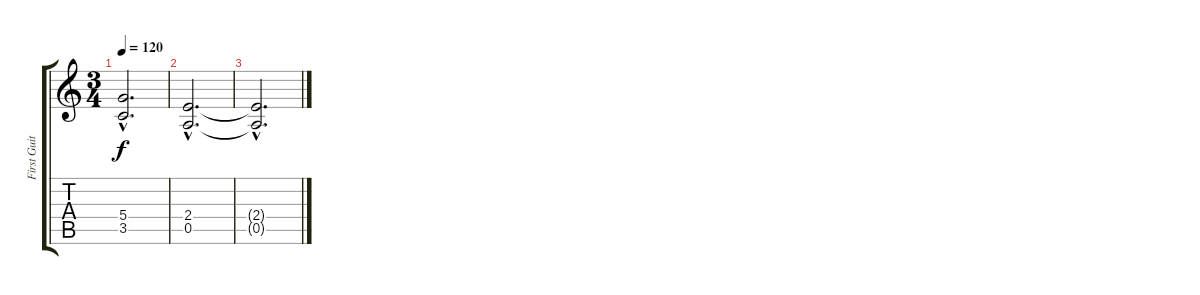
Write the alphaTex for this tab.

\track ("First Guitar" "First Guit") {instrument overdrivenguitar}
\staff {score tabs}
\tuning (E4 B3 G3 D3 A2 E2) {hide}
\ts (3 4)
\tempo 120
\clef g2
\ks c
(5.4{hac} 3.5{hac}).2{d dy f} |
(2.4{hac} 0.5{hac}).2{d} |
(2.4{hac t} 0.5{hac t}).2{d}
